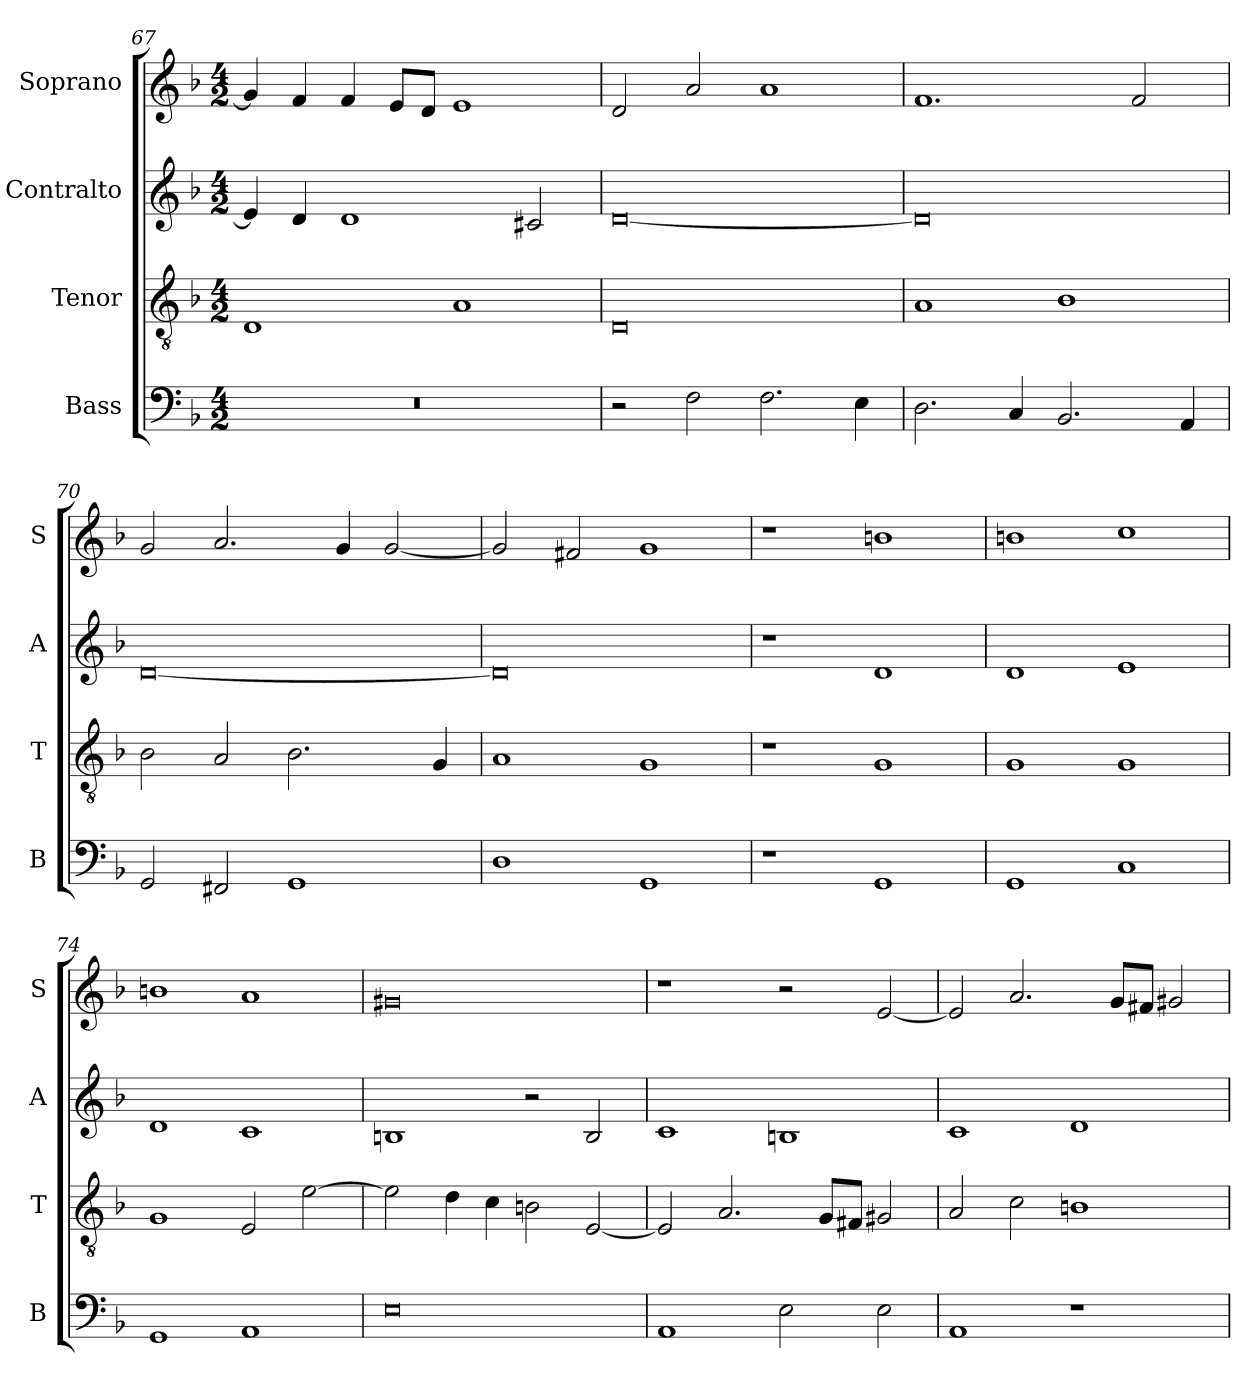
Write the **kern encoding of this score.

**kern	**kern	**kern	**kern
*part4	*part3	*part2	*part1
*staff4	*staff3	*staff2	*staff1
*I"Bass	*I"Tenor	*I"Contralto	*I"Soprano
*I'B	*I'T	*I'A	*I'S
*clefF4	*clefGv2	*clefG2	*clefG2
*k[b-]	*k[b-]	*k[b-]	*k[b-]
*M4/2	*M4/2	*M4/2	*M4/2
=67	=67	=67	=67
0r	1D	4e]	4g]
.	.	4d	4f
.	.	1d	4f
.	.	.	8e/L
.	.	.	8d/J
.	1A	.	1e
.	.	2c#X	.
=68	=68	=68	=68
2r	0D	[0d	2d
2F	.	.	2a
2.F	.	.	1a
4E	.	.	.
=69	=69	=69	=69
2.D	1A	0d]	1.f
4C	.	.	.
2.BB-	1B-	.	.
.	.	.	2f
4AA	.	.	.
=70	=70	=70	=70
2GG	2B-	[0d	2g
2FF#X	2A	.	2.a
1GG	2.B-	.	.
.	.	.	4g
.	.	.	[2g
.	4G	.	.
=71	=71	=71	=71
1D	1A	0d]	2g]
.	.	.	2f#X
1GG	1G	.	1g
=72	=72	=72	=72
1r	1r	1r	1r
1GG	1G	1d	1bn
=73	=73	=73	=73
1GG	1G	1d	1bn
1C	1G	1e	1cc
=74	=74	=74	=74
1GG	1G	1d	1bn
1AA	2E	1c	1a
.	[2e	.	.
=75	=75	=75	=75
0E	2e]	1Bn	0g#X
.	4d	.	.
.	4c	.	.
.	2Bn	2r	.
.	[2E	2B	.
=76	=76	=76	=76
1AA	2E]	1c	1r
.	2.A	.	.
2E	.	1Bn	2r
.	8G/L	.	.
.	8F#X/J	.	.
2E	2G#X	.	[2e
=77	=77	=77	=77
1AA	2A	1c	2e]
.	2c	.	2.a
1r	1Bn	1d	.
.	.	.	8g/L
.	.	.	8f#X/J
.	.	.	2g#X
=	=	=	=
*-	*-	*-	*-
